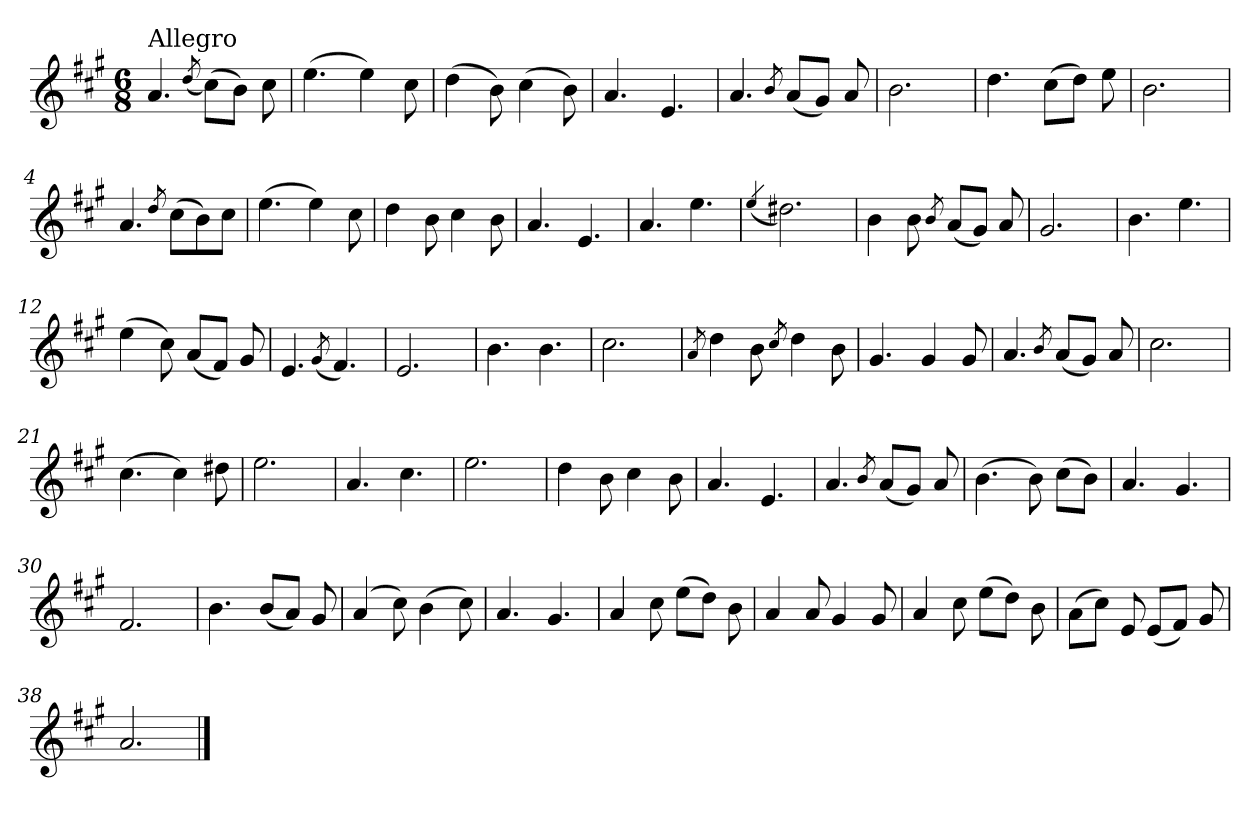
**kern
*part1
*staff1
*clefG2
*k[f#c#g#]
*f#:
*M6/8
=1
!LO:TX:a:t=Allegro
4.a/
(<8qdd/
(>8cc#\L)
8b\J)
8cc#\
=2
(>4.ee\
4ee\)
8cc#\
=3
(>4dd\
8b\)
(>4cc#\
8b\)
=4
4.a/
4.e/
=5
4.a/
8qb/
(<8a/L
8g#/J)
8a/
=1X
2.b\
!!LO:LB:g=z
=2X
4.dd\
(>8cc#\L
8dd\J)
8ee\
=3X
2.b\
=4X
4.a/
8qdd/
(>8cc#\L
8b\)
8cc#\J
=5X
(>4.ee\
4ee\)
8cc#\
=6X
4dd\
8b\
4cc#\
8b\
=6
4.a/
4.e/
=7
4.a/
4.ee\
!!LO:LB:g=z
=8
(<4qee/
2.dd#X\)
=9
4b\
8b\
8qb/
(<8a/L
8g#/J)
8a/
=10
2.g#/
=11
4.b\
4.ee\
=12
(>4ee\
8cc#\)
(<8a/L
8f#/J)
8g#/
=13
4.e/
(<8qg#/
4.f#/)
=14
2.e/
!!LO:LB:g=z
=15
4.b\
4.b\
=16
2.cc#\
=17
8qa/
4dd\
8b\
8qcc#/
4dd\
8b\
=18
4.g#/
4g#/
8g#/
=19
4.a/
8qb/
(<8a/L
8g#/J)
8a/
=20
2.cc#\
=21
(>4.cc#\
4cc#\)
8dd#X\
!!LO:LB:g=z
=22
2.ee\
=23
4.a/
4.cc#\
=24
2.ee\
=25
4dd\
8b\
4cc#\
8b\
=26
4.a/
4.e/
=27
4.a/
8qb/
(<8a/L
8g#/J)
8a/
=28
(>4.b\
8b\)
(>8cc#\L
8b\J)
!!LO:LB:g=z
=29
4.a/
4.g#/
=30
2.f#/
=31
4.b\
(<8b/L
8a/J)
8g#/
=32
(>4a/
8cc#\)
(>4b\
8cc#\)
=33
4.a/
4.g#/
=34
4a/
8cc#\
(>8ee\L
8dd\J)
8b\
=35
4a/
8a/
4g#/
8g#/
!!LO:LB:g=z
=36
4a/
8cc#\
(>8ee\L
8dd\J)
8b\
=37
(>8a\L
8cc#\J)
8e/
(<8e/L
8f#/J)
8g#/
=38
2.a/
==
*-
